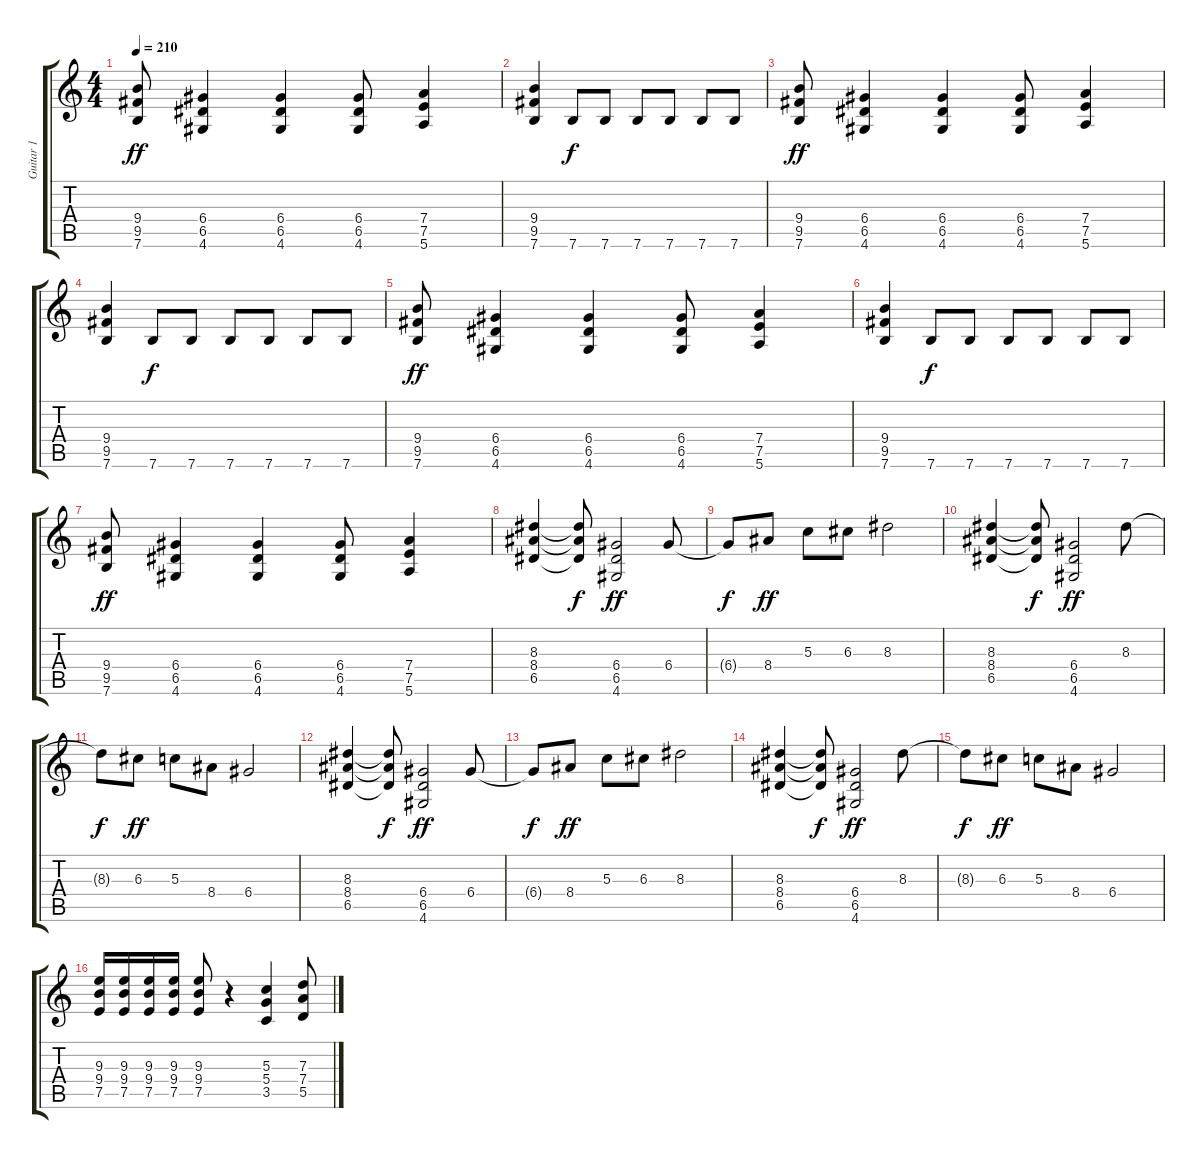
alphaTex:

\track ("Guitar 1" "Guitar 1") {instrument overdrivenguitar}
\staff {score tabs}
\tuning (E4 B3 G3 D3 A2 E2) {hide}
\ts (4 4)
\tempo 210
\clef g2
\ks c
(9.4 9.5 7.6).8{dy ff} (6.4 6.5 4.6).4 (6.4 6.5 4.6).4 (6.4 6.5 4.6).8 (7.4 7.5 5.6).4 |
(9.4 9.5 7.6).4 7.6.8{dy f} 7.6.8 7.6.8 7.6.8 7.6.8 7.6.8 |
(9.4 9.5 7.6).8{dy ff} (6.4 6.5 4.6).4 (6.4 6.5 4.6).4 (6.4 6.5 4.6).8 (7.4 7.5 5.6).4 |
(9.4 9.5 7.6).4 7.6.8{dy f} 7.6.8 7.6.8 7.6.8 7.6.8 7.6.8 |
(9.4 9.5 7.6).8{dy ff} (6.4 6.5 4.6).4 (6.4 6.5 4.6).4 (6.4 6.5 4.6).8 (7.4 7.5 5.6).4 |
(9.4 9.5 7.6).4 7.6.8{dy f} 7.6.8 7.6.8 7.6.8 7.6.8 7.6.8 |
(9.4 9.5 7.6).8{dy ff} (6.4 6.5 4.6).4 (6.4 6.5 4.6).4 (6.4 6.5 4.6).8 (7.4 7.5 5.6).4 |
(8.3 8.4 6.5).4 (8.3{t} 8.4{t} 6.5{t}).8{dy f} (6.4 6.5 4.6).2{dy ff} 6.4.8 |
6.4{t}.8{dy f} 8.4.8{dy ff} 5.3.8 6.3.8 8.3.2 |
(8.3 8.4 6.5).4 (8.3{t} 8.4{t} 6.5{t}).8{dy f} (6.4 6.5 4.6).2{dy ff} 8.3.8 |
8.3{t}.8{dy f} 6.3.8{dy ff} 5.3.8 8.4.8 6.4.2 |
(8.3 8.4 6.5).4 (8.3{t} 8.4{t} 6.5{t}).8{dy f} (6.4 6.5 4.6).2{dy ff} 6.4.8 |
6.4{t}.8{dy f} 8.4.8{dy ff} 5.3.8 6.3.8 8.3.2 |
(8.3 8.4 6.5).4 (8.3{t} 8.4{t} 6.5{t}).8{dy f} (6.4 6.5 4.6).2{dy ff} 8.3.8 |
8.3{t}.8{dy f} 6.3.8{dy ff} 5.3.8 8.4.8 6.4.2 |
(9.3 9.4 7.5).16 (9.3 9.4 7.5).16 (9.3 9.4 7.5).16 (9.3 9.4 7.5).16 (9.3 9.4 7.5).8 r.4 (5.3 5.4 3.5).4 (7.3 7.4 5.5).8
